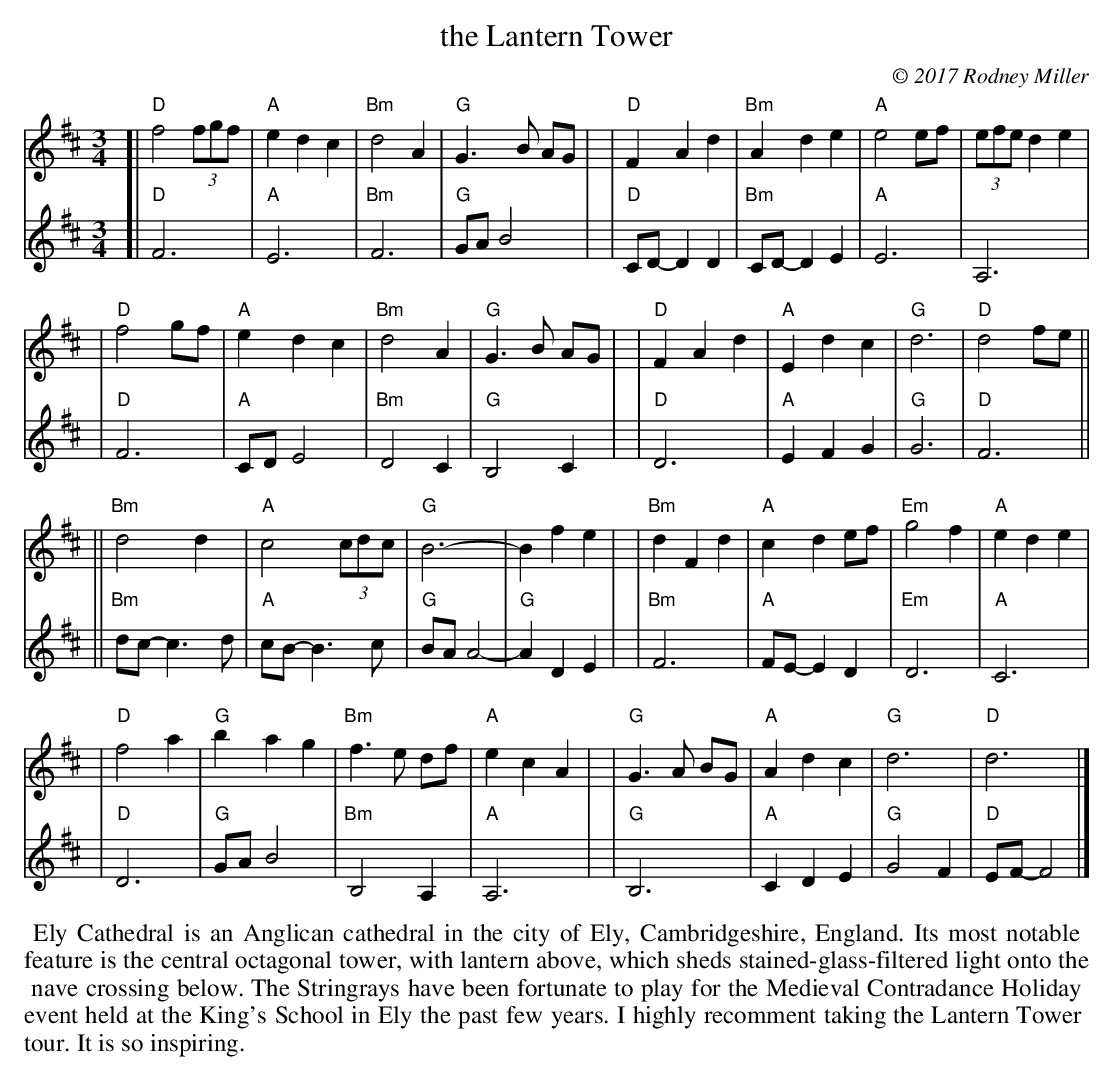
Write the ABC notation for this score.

X:1
T: the Lantern Tower
C: \251 2017 Rodney Miller
M: 3/4
L: 1/8
K: D
V: 1 staves=2
[|"D"f4 (3fgf | "A"e2 d2 c2 | "Bm"d4 A2 | "G"G3 B AG |\
| "D"F2 A2 d2 | "Bm"A2 d2 e2 | "A"e4 ef | (3efe d2 e2 |
| "D"f4 gf | "A"e2 d2 c2 | "Bm"d4 A2 | "G"G3 B AG |\
| "D"F2 A2 d2 | "A"E2 d2 c2 | "G"d6 | "D"d4 fe ||
||"Bm"d4 d2 | "A"c4 (3cdc | "G"B6- | B2 f2 e2 |\
| "Bm"d2 F2 d2 | "A"c2 d2 ef | "Em"g4 f2 | "A"e2 d2 e2 |
| "D"f4 a2 | "G"b2 a2 g2 | "Bm"f3 e df | "A"e2 c2 A2 |\
| "G"G3 A BG | "A"A2 d2 c2 | "G"d6 | "D"d6 |]
V: 2
[| "D"F6 | "A"E6 | "Bm"F6 | "G"GA B4 |\
| "D"CD- D2 D2 | "Bm"CD- D2 E2 | "A"E6 | A,6 |
| "D"F6 | "A"CD E4 | "Bm"D4 C2 | "G"B,4 C2 |\
| "D"D6 | "A"E2 F2 G2 | "G"G6 | "D"F6 ||
||"Bm"dc- c3 d | "A"cB- B3 c | "G"BA A4- | "G"A2 D2 E2 |\
| "Bm"F6 | "A"FE- E2 D2 | "Em"D6 | "A"C6 |
| "D"D6 | "G"GA B4 | "Bm"B,4 A,2 | "A"A,6 |\
| "G"B,6 | "A"C2 D2 E2 | "G"G4 F2 | "D"EF- F4 |]
